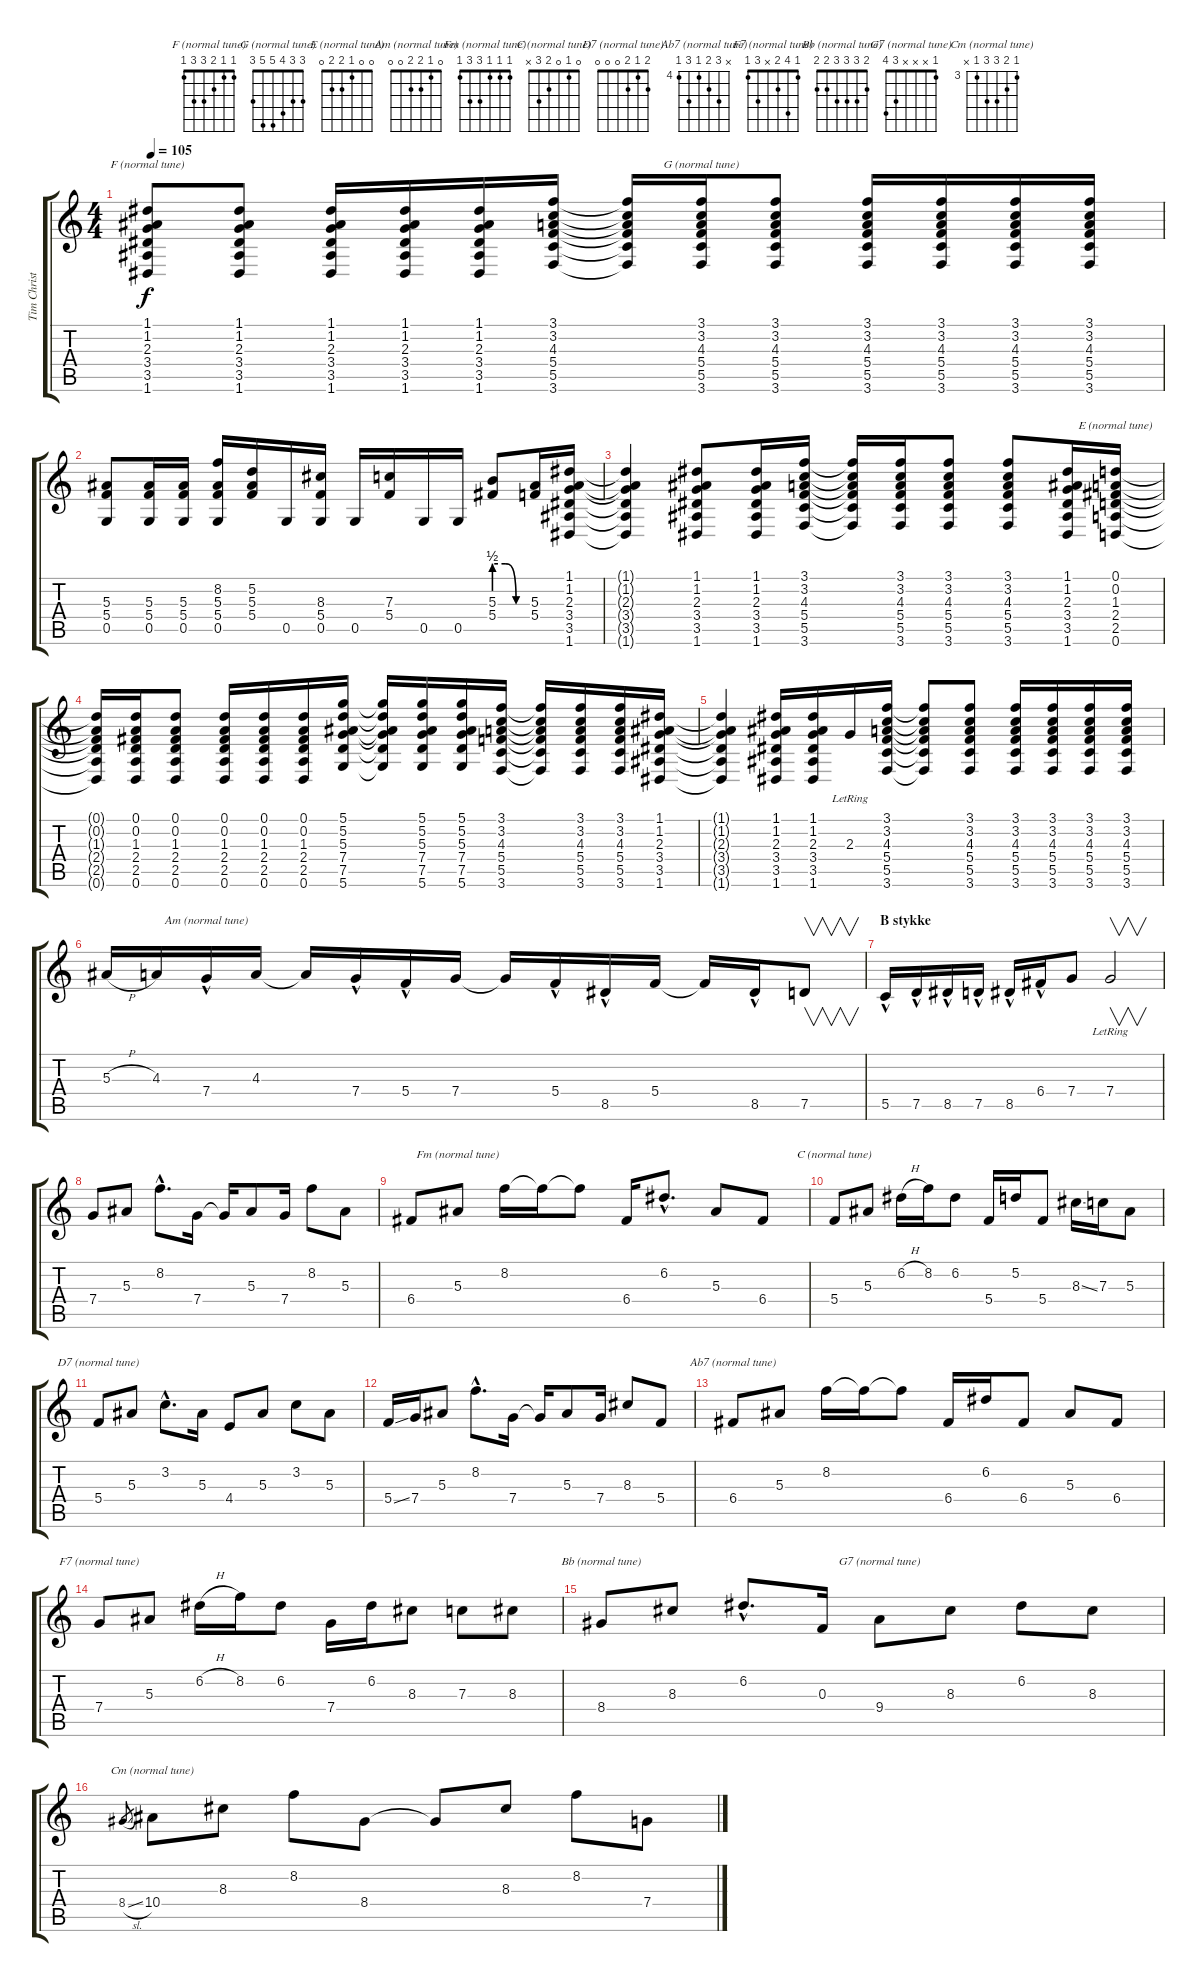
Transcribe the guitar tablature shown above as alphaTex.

\track ("Tim Christensen (Guitar 1)" "Tim Christ") {instrument distortionguitar}
\staff {score tabs}
\tuning (D4 A3 F3 C3 G2 D2) {hide}
\chord ("F (normal tune)" 1 1 2 3 3 1)
\chord ("G (normal tune)" 3 3 4 5 5 3)
\chord ("E (normal tune)" 0 0 1 2 2 0)
\chord ("Am (normal tune)" 0 1 2 2 0 0)
\chord ("Fm (normal tune)" 1 1 1 3 3 1)
\chord ("C (normal tune)" 0 1 0 2 3 x)
\chord ("D7 (normal tune)" 2 1 2 0 0 0)
\chord ("Ab7 (normal tune)" x 6 5 4 6 4) {firstfret 4}
\chord ("F7 (normal tune)" 1 4 2 x 3 1)
\chord ("Bb (normal tune)" 2 3 3 3 2 2)
\chord ("G7 (normal tune)" 1 x x x 3 4)
\chord ("Cm (normal tune)" 3 4 5 5 3 x) {firstfret 3}
\ts (4 4)
\tempo 105
\clef g2
\ks c
(1.1{t} 1.2{t} 2.3{t} 3.4{t} 3.5{t} 1.6{t}).8{ch "F (normal tune)" dy f} (1.1 1.2 2.3 3.4 3.5 1.6).8 (1.1 1.2 2.3 3.4 3.5 1.6).16 (1.1 1.2 2.3 3.4 3.5 1.6).16 (1.1 1.2 2.3 3.4 3.5 1.6).16 (3.1 3.2 4.3 5.4 5.5 3.6).16 (3.1{t} 3.2{t} 4.3{t} 5.4{t} 5.5{t} 3.6{t}).16 (3.1 3.2 4.3 5.4 5.5 3.6).16{ch "G (normal tune)"} (3.1 3.2 4.3 5.4 5.5 3.6).8 (3.1 3.2 4.3 5.4 5.5 3.6).16 (3.1 3.2 4.3 5.4 5.5 3.6).16 (3.1 3.2 4.3 5.4 5.5 3.6).16 (3.1 3.2 4.3 5.4 5.5 3.6).16 |
(5.3 5.4 0.5).8 (5.3 5.4 0.5).16 (5.3 5.4 0.5).16 (8.2 5.3 5.4 0.5).16 (5.2 5.3 5.4).16 0.5.16 (8.3 5.4 0.5).16 0.5.16 (7.3 5.4).16 0.5.16 0.5.16 (5.3{be (custom 0 2 20 2 40 0 60 0)} 5.4{be (custom 0 2 20 2 40 0 60 0)}).8 (5.3 5.4).16 (1.1 1.2 2.3 3.4 3.5 1.6).16 |
(1.1{t} 1.2{t} 2.3{t} 3.4{t} 3.5{t} 1.6{t}).4 (1.1 1.2 2.3 3.4 3.5 1.6).8 (1.1 1.2 2.3 3.4 3.5 1.6).16 (3.1 3.2 4.3 5.4 5.5 3.6).16 (3.1{t} 3.2{t} 4.3{t} 5.4{t} 5.5{t} 3.6{t}).16 (3.1 3.2 4.3 5.4 5.5 3.6).16 (3.1 3.2 4.3 5.4 5.5 3.6).8 (3.1 3.2 4.3 5.4 5.5 3.6).8 (1.1 1.2 2.3 3.4 3.5 1.6).16 (0.1 0.2 1.3 2.4 2.5 0.6).16{ch "E (normal tune)"} |
(0.1{t} 0.2{t} 1.3{t} 2.4{t} 2.5{t} 0.6{t}).16 (0.1 0.2 1.3 2.4 2.5 0.6).16 (0.1 0.2 1.3 2.4 2.5 0.6).8 (0.1 0.2 1.3 2.4 2.5 0.6).16 (0.1 0.2 1.3 2.4 2.5 0.6).16 (0.1 0.2 1.3 2.4 2.5 0.6).16 (5.1 5.2 5.3 7.4 7.5 5.6).16 (5.1{t} 5.2{t} 5.3{t} 7.4{t} 7.5{t} 5.6{t}).16 (5.1 5.2 5.3 7.4 7.5 5.6).16 (5.1 5.2 5.3 7.4 7.5 5.6).16 (3.1 3.2 4.3 5.4 5.5 3.6).16 (3.1{t} 3.2{t} 4.3{t} 5.4{t} 5.5{t} 3.6{t}).16 (3.1 3.2 4.3 5.4 5.5 3.6).16 (3.1 3.2 4.3 5.4 5.5 3.6).16 (1.1 1.2 2.3 3.4 3.5 1.6).16 |
(1.1{t} 1.2{t} 2.3{t} 3.4{t} 3.5{t} 1.6{t}).4 (1.1 1.2 2.3 3.4 3.5 1.6).16 (1.1 1.2 2.3 3.4 3.5 1.6).16 2.3{lr}.16 (3.1 3.2 4.3 5.4 5.5 3.6).16 (3.1{t} 3.2{t} 4.3{t} 5.4{t} 5.5{t} 3.6{t}).8 (3.1 3.2 4.3 5.4 5.5 3.6).8 (3.1 3.2 4.3 5.4 5.5 3.6).16 (3.1 3.2 4.3 5.4 5.5 3.6).16 (3.1 3.2 4.3 5.4 5.5 3.6).16 (3.1 3.2 4.3 5.4 5.5 3.6).16 |
5.3{h}.16 4.3.16 7.4{hac}.16{ch "Am (normal tune)"} 4.3.16 4.3{t}.16 7.4{hac}.16 5.4{hac}.16 7.4.16 7.4{t}.16 5.4{hac}.16 8.5{hac}.16 5.4.16 5.4{t}.16 8.5{hac}.16 7.5.8{v} |
\section ("" "B stykke")
5.5{hac}.16 7.5{hac}.16 8.5{hac}.16 7.5{hac}.16 8.5{hac}.16 6.4{hac}.16 7.4.8 7.4{lr}.2{v} |
7.4.8 5.3.8 8.2{hac}.8{d} 7.4.16 7.4{t}.16 5.3.8 7.4.16 8.2.8 5.3.8 |
6.4.8 5.3.8{ch "Fm (normal tune)"} 8.2.16 8.2{t}.16 8.2{t}.8 6.4.16 6.2{hac}.8{d} 5.3.8 6.4.8 |
5.4.8{ch "C (normal tune)"} 5.3.8 6.2{h}.16 8.2.16 6.2.8 5.4.16 5.2.16 5.4.8 8.3{ss}.16 7.3.16 5.3.8 |
5.4.8{ch "D7 (normal tune)"} 5.3.8 3.2{hac}.8{d} 5.3.16 4.4.8 5.3.8 3.2.8 5.3.8 |
5.4{ss}.16 7.4.16 5.3.8 8.2{hac}.8{d} 7.4.16 7.4{t}.16 5.3.8 7.4.16 8.3.8 5.4.8 |
6.4.8{ch "Ab7 (normal tune)"} 5.3.8 8.2.16 8.2{t}.16 8.2{t}.8 6.4.16 6.2.16 6.4.8 5.3.8 6.4.8 |
7.4.8{ch "F7 (normal tune)"} 5.3.8 6.2{h}.16 8.2.16 6.2.8 7.4.16 6.2.16 8.3.8 7.3.8 8.3.8 |
8.4.8{ch "Bb (normal tune)"} 8.3.8 6.2{hac}.8{d} 0.3.16 9.4.8{ch "G7 (normal tune)"} 8.3.8 6.2.8 8.3.8 |
8.4{sl}.8{gr} 10.4.8{ch "Cm (normal tune)"} 8.3.8 8.2.8 8.4.8 8.4{t}.8 8.3.8 8.2.8 7.4.8
